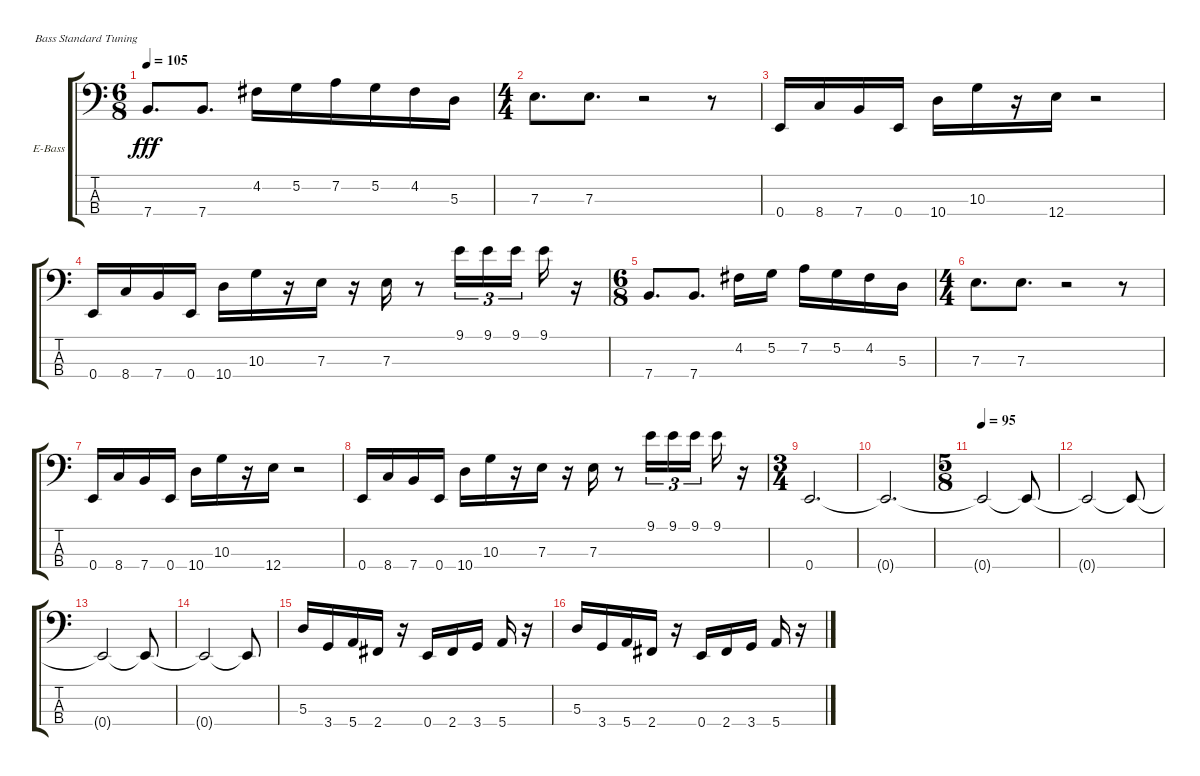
\bracketExtendMode groupsimilarinstruments
\firstSystemTrackNameOrientation horizontal
\otherSystemsTrackNameOrientation horizontal
\track ("Frank Ene" "E-Bass") {instrument electricbassfinger}
\staff {score tabs}
\tuning (G2 D2 A1 E1)
\ts (6 8)
\tempo 105
\clef f4
\scale
0.256303
\ks c
7.4.8{d dy fff} 7.4.8{d} 4.2.16 5.2.16 7.2.16 5.2.16 4.2.16 5.3.16 |
\ts (4 4)
\beaming (8 2 2 2 2)
\scale
0.487395 7.3.8{d} 7.3.8{d} r.2 r.8 |
\scale
0.256303 0.4.16 8.4.16 7.4.16 0.4.16 10.4.16 10.3.16 r.16 12.4.16 r.2 |
\scale
0.208191 0.4.16 8.4.16 7.4.16 0.4.16 10.4.16 10.3.16 r.16 7.3.16 r.16 7.3.16 r.8 9.1.16{tu (3 2)} 9.1.16{tu (3 2)} 9.1.16{tu (3 2)} 9.1.16 r.16 |
\ts (6 8)
\beaming (8 2 2 2 2)
\scale
0.395904 7.4.8{d} 7.4.8{d} 4.2.16 5.2.16 7.2.16 5.2.16 4.2.16 5.3.16 |
\ts (4 4)
7.3.8{d} 7.3.8{d} r.2 r.8 |
0.4.16 8.4.16 7.4.16 0.4.16 10.4.16 10.3.16 r.16 12.4.16 r.2 |
0.4.16 8.4.16 7.4.16 0.4.16 10.4.16 10.3.16 r.16 7.3.16 r.16 7.3.16 r.8 9.1.16{tu (3 2)} 9.1.16{tu (3 2)} 9.1.16{tu (3 2)} 9.1.16 r.16 |
\ts (3 4)
\beaming (8 2 2 2)
\scale
0.487395 0.4.2{d} |
\scale
0.333333 0.4{t}.2{d} |
\ts (5 8)
\tempo (95 0.00625)
0.4{t}.2 0.4{t}.8 |
0.4{t}.2 0.4{t}.8 |
\scale
0.333333 0.4{t}.2 0.4{t}.8 |
\scale
0.333333 0.4{t}.2 0.4{t}.8 |
\scale
0.333333 5.3.16 3.4.16 5.4.16 2.4.16 r.16 0.4.16 2.4.16 3.4.16 5.4.16 r.16 |
\scale
0.333333 5.3.16 3.4.16 5.4.16 2.4.16 r.16 0.4.16 2.4.16 3.4.16 5.4.16 r.16
